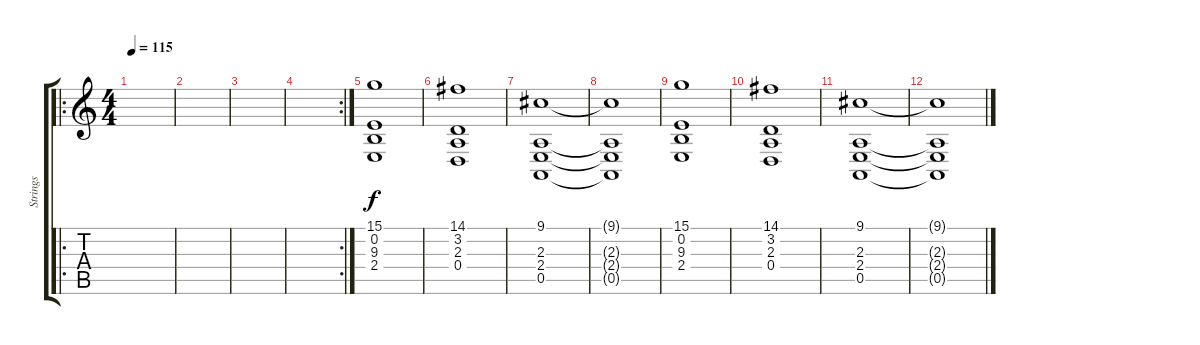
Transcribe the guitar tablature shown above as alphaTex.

\track ("Strings" "Strings") {instrument stringensemble2}
\staff {score tabs}
\tuning (E4 B3 G3 D3 A2 E2) {hide}
\ro
\ts (4 4)
\tempo 115
\clef g2
\ks c
|
|
|
\rc 2
|
(15.1 0.2 9.3 2.4).1 |
(14.1 3.2 2.3 0.4).1 |
(9.1 2.3 2.4 0.5).1 |
(9.1{t} 2.3{t} 2.4{t} 0.5{t}).1 |
(15.1 0.2 9.3 2.4).1 |
(14.1 3.2 2.3 0.4).1 |
(9.1 2.3 2.4 0.5).1 |
(9.1{t} 2.3{t} 2.4{t} 0.5{t}).1
